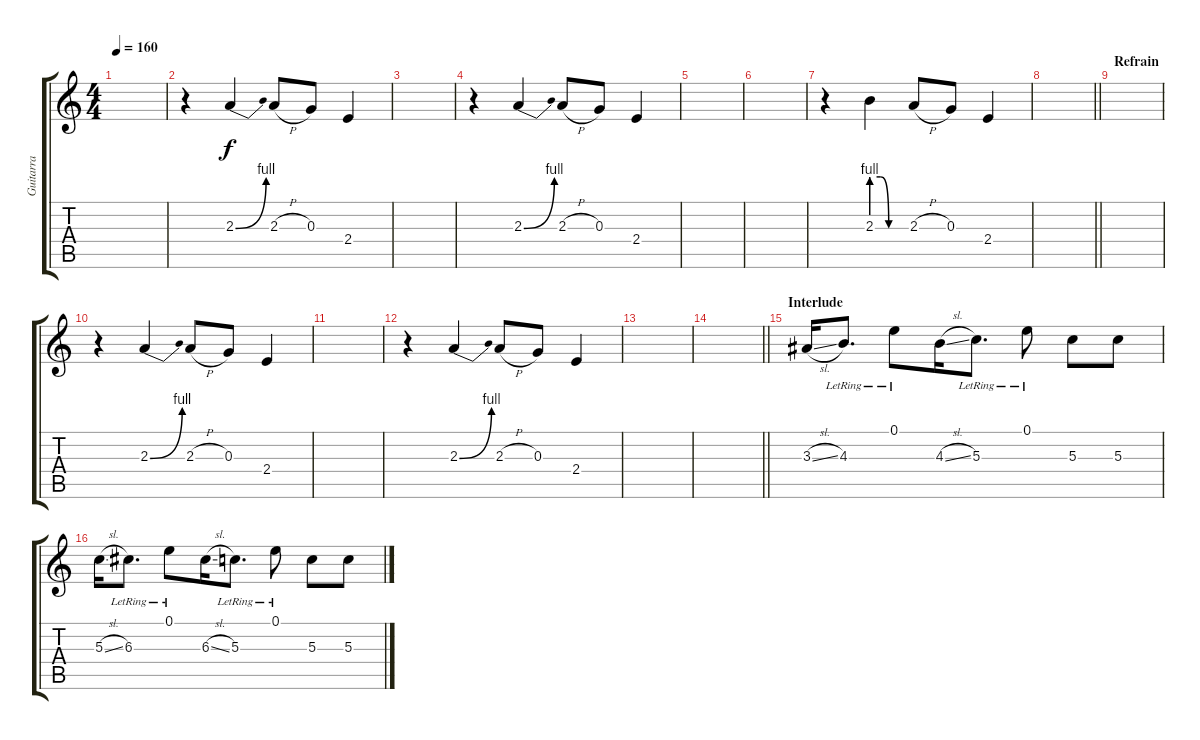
\track ("Guitarra" "Guitarra") {instrument electricguitarclean}
\staff {score tabs}
\tuning (E4 B3 G3 D3 A2 E2) {hide}
\ts (4 4)
\tempo 160
\clef g2
\ks c
|
r.4 2.3{be (bend 0 0 60 4)}.4 2.3{h}.8 0.3.8 2.4.4 |
|
r.4 2.3{be (bend 0 0 60 4)}.4 2.3{h}.8 0.3.8 2.4.4 |
|
|
r.4 2.3{be (custom 0 4 15 4 30 0 60 0)}.4 2.3{h}.8 0.3.8 2.4.4 |
\barLineRight lightlight
|
\section ("" "Refrain")
|
r.4 2.3{be (bend 0 0 60 4)}.4 2.3{h}.8 0.3.8 2.4.4 |
|
r.4 2.3{be (bend 0 0 60 4)}.4 2.3{h}.8 0.3.8 2.4.4 |
|
\barLineRight lightlight
|
\section ("" "Interlude")
3.3{sl}.16{volume 12} 4.3{lr}.8{d} 0.1{lr}.8 4.3{sl}.16 5.3{lr}.8{d} 0.1{lr}.8 5.3.8 5.3.8 |
5.3{sl}.16 6.3{lr}.8{d} 0.1{lr}.8 6.3{sl}.16 5.3{lr}.8{d} 0.1{lr}.8 5.3.8 5.3.8
